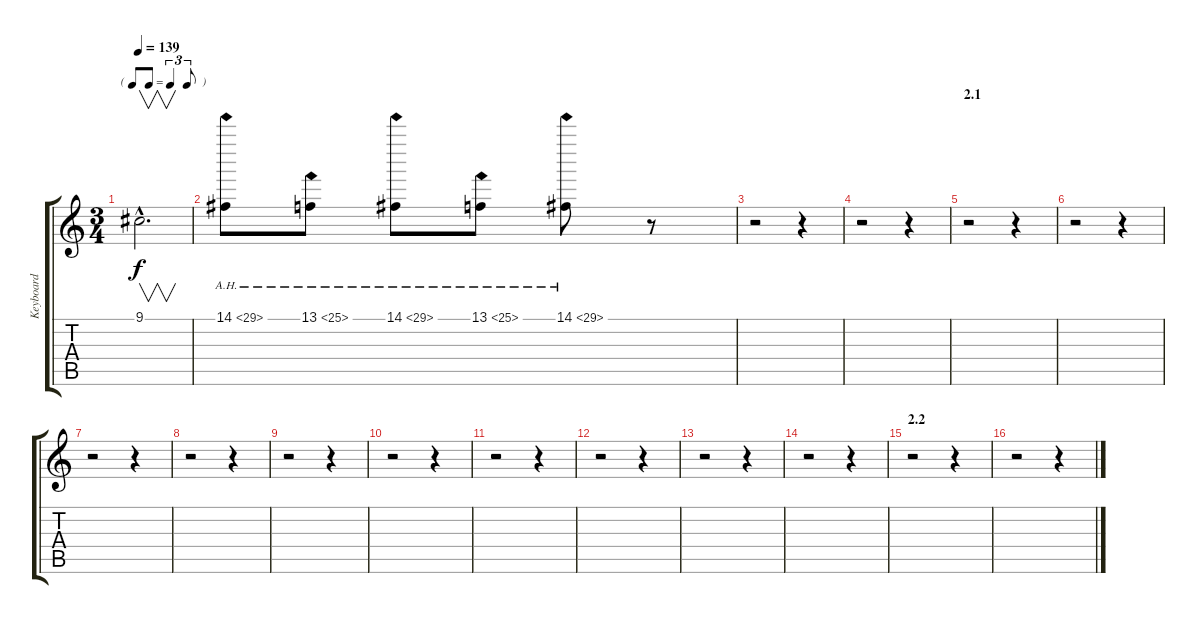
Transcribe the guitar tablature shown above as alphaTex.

\track ("Keyboard" "Keyboard") {instrument flute}
\staff {score tabs}
\tuning (E4 B3 G3 D3 A2 E2) {hide}
\ts (3 4)
\tf triplet8th
\tempo 139
\clef g2
\ks c
9.1{hac}.2{v d dy f} |
14.1{ah 15}.8 13.1{ah 12}.8 14.1{ah 15}.8 13.1{ah 12}.8 14.1{ah 15}.8 r.8 |
r.2 r.4 |
r.2 r.4 |
\section ("" "2.1")
r.2 r.4 |
r.2 r.4 |
r.2 r.4 |
r.2 r.4 |
r.2 r.4 |
r.2 r.4 |
r.2 r.4 |
r.2 r.4 |
r.2 r.4 |
r.2 r.4 |
\section ("" "2.2")
r.2 r.4 |
r.2 r.4
